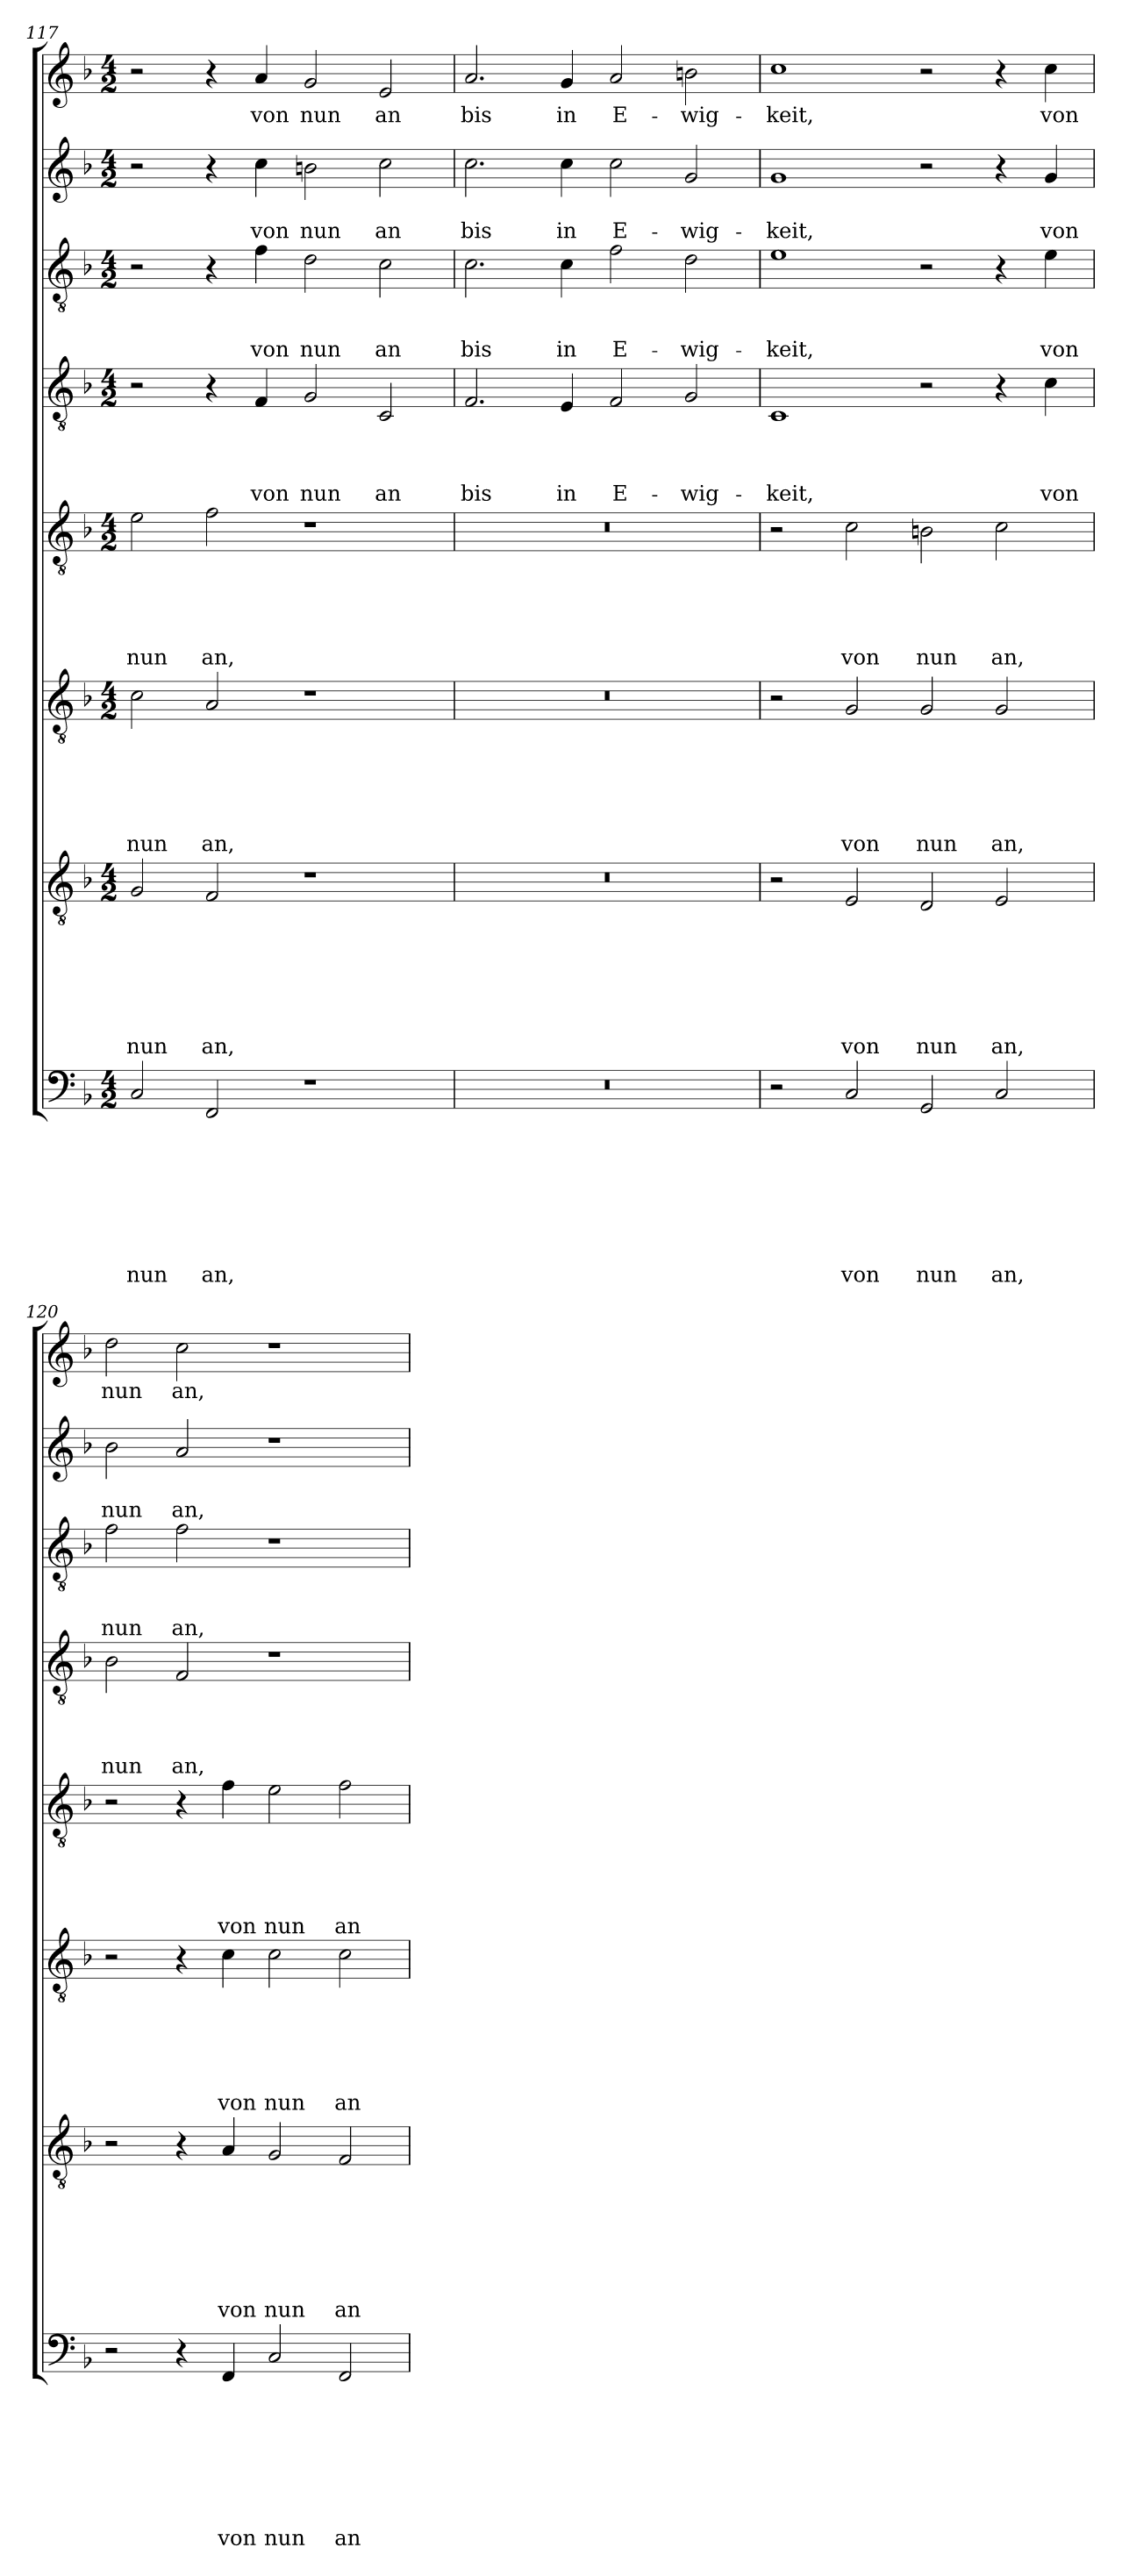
**kern	**text	**text	**text	**text	**text	**text	**text	**text	**kern	**text	**text	**text	**text	**text	**text	**text	**kern	**text	**text	**text	**text	**text	**text	**kern	**text	**text	**text	**text	**text	**kern	**text	**text	**text	**text	**kern	**text	**text	**text	**kern	**text	**text	**kern	**text
*part8	*part8	*part8	*part8	*part8	*part8	*part8	*part8	*part8	*part7	*part7	*part7	*part7	*part7	*part7	*part7	*part7	*part6	*part6	*part6	*part6	*part6	*part6	*part6	*part5	*part5	*part5	*part5	*part5	*part5	*part4	*part4	*part4	*part4	*part4	*part3	*part3	*part3	*part3	*part2	*part2	*part2	*part1	*part1
*staff8	*staff8	*staff8	*staff8	*staff8	*staff8	*staff8	*staff8	*staff8	*staff7	*staff7	*staff7	*staff7	*staff7	*staff7	*staff7	*staff7	*staff6	*staff6	*staff6	*staff6	*staff6	*staff6	*staff6	*staff5	*staff5	*staff5	*staff5	*staff5	*staff5	*staff4	*staff4	*staff4	*staff4	*staff4	*staff3	*staff3	*staff3	*staff3	*staff2	*staff2	*staff2	*staff1	*staff1
*clefF4	*	*	*	*	*	*	*	*	*clefGv2	*	*	*	*	*	*	*	*clefGv2	*	*	*	*	*	*	*clefGv2	*	*	*	*	*	*clefGv2	*	*	*	*	*clefGv2	*	*	*	*clefG2	*	*	*clefG2	*
*k[b-]	*	*	*	*	*	*	*	*	*k[b-]	*	*	*	*	*	*	*	*k[b-]	*	*	*	*	*	*	*k[b-]	*	*	*	*	*	*k[b-]	*	*	*	*	*k[b-]	*	*	*	*k[b-]	*	*	*k[b-]	*
*d:	*	*	*	*	*	*	*	*	*d:	*	*	*	*	*	*	*	*d:	*	*	*	*	*	*	*d:	*	*	*	*	*	*d:	*	*	*	*	*d:	*	*	*	*d:	*	*	*d:	*
*M4/2	*	*	*	*	*	*	*	*	*M4/2	*	*	*	*	*	*	*	*M4/2	*	*	*	*	*	*	*M4/2	*	*	*	*	*	*M4/2	*	*	*	*	*M4/2	*	*	*	*M4/2	*	*	*M4/2	*
=117	=117	=117	=117	=117	=117	=117	=117	=117	=117	=117	=117	=117	=117	=117	=117	=117	=117	=117	=117	=117	=117	=117	=117	=117	=117	=117	=117	=117	=117	=117	=117	=117	=117	=117	=117	=117	=117	=117	=117	=117	=117	=117	=117
2C/	.	.	.	.	.	.	.	nun	2G/	.	.	.	.	.	.	nun	2c\	.	.	.	.	.	nun	2e\	.	.	.	.	nun	2r	.	.	.	.	2r	.	.	.	2r	.	.	2r	.
2FF/	.	.	.	.	.	.	.	an,	2F/	.	.	.	.	.	.	an,	2A/	.	.	.	.	.	an,	2f\	.	.	.	.	an,	4r	.	.	.	.	4r	.	.	.	4r	.	.	4r	.
.	.	.	.	.	.	.	.	.	.	.	.	.	.	.	.	.	.	.	.	.	.	.	.	.	.	.	.	.	.	4F/	.	.	.	von	4f\	.	.	von	4cc\	.	von	4a/	von
1r	.	.	.	.	.	.	.	.	1r	.	.	.	.	.	.	.	1r	.	.	.	.	.	.	1r	.	.	.	.	.	2G/	.	.	.	nun	2d\	.	.	nun	2bn\	.	nun	2g/	nun
.	.	.	.	.	.	.	.	.	.	.	.	.	.	.	.	.	.	.	.	.	.	.	.	.	.	.	.	.	.	2C/	.	.	.	an	2c\	.	.	an	2cc\	.	an	2e/	an
!!LO:LB:g=z
=118	=118	=118	=118	=118	=118	=118	=118	=118	=118	=118	=118	=118	=118	=118	=118	=118	=118	=118	=118	=118	=118	=118	=118	=118	=118	=118	=118	=118	=118	=118	=118	=118	=118	=118	=118	=118	=118	=118	=118	=118	=118	=118	=118
0r	.	.	.	.	.	.	.	.	0r	.	.	.	.	.	.	.	0r	.	.	.	.	.	.	0r	.	.	.	.	.	2.F/	.	.	.	bis	2.c\	.	.	bis	2.cc\	.	bis	2.a/	bis
.	.	.	.	.	.	.	.	.	.	.	.	.	.	.	.	.	.	.	.	.	.	.	.	.	.	.	.	.	.	4E/	.	.	.	in	4c\	.	.	in	4cc\	.	in	4g/	in
.	.	.	.	.	.	.	.	.	.	.	.	.	.	.	.	.	.	.	.	.	.	.	.	.	.	.	.	.	.	2F/	.	.	.	E-	2f\	.	.	E-	2cc\	.	E-	2a/	E-
.	.	.	.	.	.	.	.	.	.	.	.	.	.	.	.	.	.	.	.	.	.	.	.	.	.	.	.	.	.	2G/	.	.	.	-wig-	2d\	.	.	-wig-	2g/	.	-wig-	2bn\	-wig-
=119	=119	=119	=119	=119	=119	=119	=119	=119	=119	=119	=119	=119	=119	=119	=119	=119	=119	=119	=119	=119	=119	=119	=119	=119	=119	=119	=119	=119	=119	=119	=119	=119	=119	=119	=119	=119	=119	=119	=119	=119	=119	=119	=119
2r	.	.	.	.	.	.	.	.	2r	.	.	.	.	.	.	.	2r	.	.	.	.	.	.	2r	.	.	.	.	.	1C	.	.	.	-keit,	1e	.	.	-keit,	1g	.	-keit,	1cc	-keit,
2C/	.	.	.	.	.	.	.	von	2E/	.	.	.	.	.	.	von	2G/	.	.	.	.	.	von	2c\	.	.	.	.	von	.	.	.	.	.	.	.	.	.	.	.	.	.	.
2GG/	.	.	.	.	.	.	.	nun	2D/	.	.	.	.	.	.	nun	2G/	.	.	.	.	.	nun	2Bn\	.	.	.	.	nun	2r	.	.	.	.	2r	.	.	.	2r	.	.	2r	.
2C/	.	.	.	.	.	.	.	an,	2E/	.	.	.	.	.	.	an,	2G/	.	.	.	.	.	an,	2c\	.	.	.	.	an,	4r	.	.	.	.	4r	.	.	.	4r	.	.	4r	.
.	.	.	.	.	.	.	.	.	.	.	.	.	.	.	.	.	.	.	.	.	.	.	.	.	.	.	.	.	.	4c\	.	.	.	von	4e\	.	.	von	4g/	.	von	4cc\	von
=120	=120	=120	=120	=120	=120	=120	=120	=120	=120	=120	=120	=120	=120	=120	=120	=120	=120	=120	=120	=120	=120	=120	=120	=120	=120	=120	=120	=120	=120	=120	=120	=120	=120	=120	=120	=120	=120	=120	=120	=120	=120	=120	=120
2r	.	.	.	.	.	.	.	.	2r	.	.	.	.	.	.	.	2r	.	.	.	.	.	.	2r	.	.	.	.	.	2B-\	.	.	.	nun	2f\	.	.	nun	2b-\	.	nun	2dd\	nun
4r	.	.	.	.	.	.	.	.	4r	.	.	.	.	.	.	.	4r	.	.	.	.	.	.	4r	.	.	.	.	.	2F/	.	.	.	an,	2f\	.	.	an,	2a/	.	an,	2cc\	an,
4FF/	.	.	.	.	.	.	.	von	4A/	.	.	.	.	.	.	von	4c\	.	.	.	.	.	von	4f\	.	.	.	.	von	.	.	.	.	.	.	.	.	.	.	.	.	.	.
2C/	.	.	.	.	.	.	.	nun	2G/	.	.	.	.	.	.	nun	2c\	.	.	.	.	.	nun	2e\	.	.	.	.	nun	1r	.	.	.	.	1r	.	.	.	1r	.	.	1r	.
2FF/	.	.	.	.	.	.	.	an	2F/	.	.	.	.	.	.	an	2c\	.	.	.	.	.	an	2f\	.	.	.	.	an	.	.	.	.	.	.	.	.	.	.	.	.	.	.
=	=	=	=	=	=	=	=	=	=	=	=	=	=	=	=	=	=	=	=	=	=	=	=	=	=	=	=	=	=	=	=	=	=	=	=	=	=	=	=	=	=	=	=
*-	*-	*-	*-	*-	*-	*-	*-	*-	*-	*-	*-	*-	*-	*-	*-	*-	*-	*-	*-	*-	*-	*-	*-	*-	*-	*-	*-	*-	*-	*-	*-	*-	*-	*-	*-	*-	*-	*-	*-	*-	*-	*-	*-
